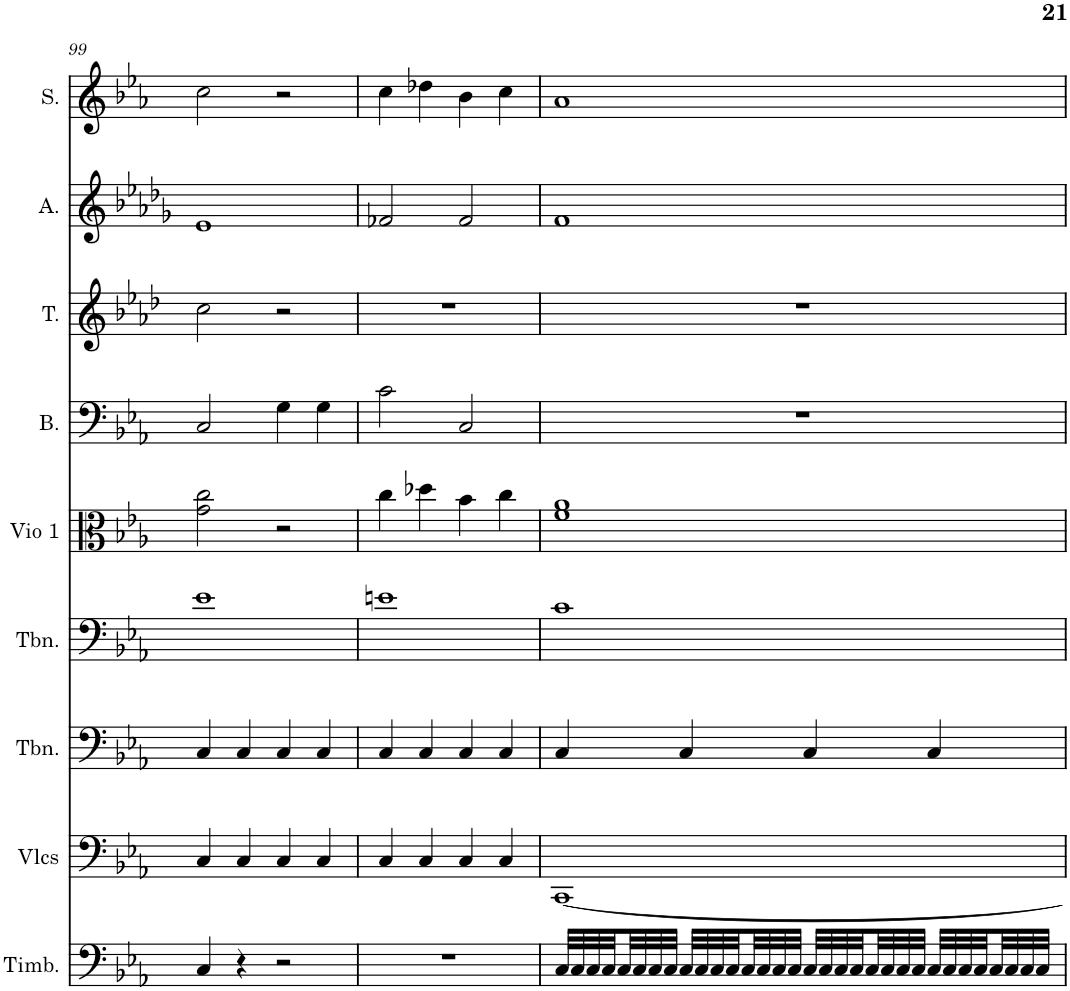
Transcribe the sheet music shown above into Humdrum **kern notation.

**kern	**kern	**kern	**kern	**kern	**kern	**kern	**kern	**kern
*part9	*part8	*part7	*part6	*part5	*part4	*part3	*part2	*part1
*staff9	*staff8	*staff7	*staff6	*staff5	*staff4	*staff3	*staff2	*staff1
*I"Timbales, Staff-1	*I"Violoncelles, D'Bass/Strings, etc	*I"Trombone, Synth strings, etc	*I"Trombone, Synth strings 2	*I"1st violins	*I"Basse	*I"Tenor	*I"Alto	*I"Soprano
*I'Timb.	*I'Vlcs	*I'Tbn.	*I'Tbn.	*I'Vio 1	*I'B.	*I'T.	*I'A.	*I'S.
!!LO:PB:g=z
*clefF4	*clefF4	*clefF4	*clefF4	*clefC3	*clefF4	*clefG2	*clefG2	*clefG2
*k[b-e-a-]	*k[b-e-a-]	*k[b-e-a-]	*k[b-e-a-]	*k[b-e-a-]	*k[b-e-a-]	*k[b-e-a-d-]	*k[b-e-a-d-g-]	*k[b-e-a-]
*M4/4	*M4/4	*M4/4	*M4/4	*M4/4	*M4/4	*M4/4	*M4/4	*M4/4
=99	=99	=99	=99	=99	=99	=99	=99	=99
4C/	4C/	4C/	1e-	2g\ 2cc\	2C/	2cc\	1e-	2cc\
4r	4C/	4C/	.	.	.	.	.	.
2r	4C/	4C/	.	2r	4G\	2r	.	2r
.	4C/	4C/	.	.	4G\	.	.	.
=100	=100	=100	=100	=100	=100	=100	=100	=100
1r	4C/	4C/	1en	4cc\	2c\	1r	2f-X/	4cc\
.	4C/	4C/	.	4dd-X\	.	.	.	4dd-X\
.	4C/	4C/	.	4b-\	2C/	.	2f-/	4b-\
.	4C/	4C/	.	4cc\	.	.	.	4cc\
=101	=101	=101	=101	=101	=101	=101	=101	=101
32C/LLL	[1CC	4C/	1c	1f 1a-	1r	1r	1f	1a-
32C/	.	.	.	.	.	.	.	.
32C/	.	.	.	.	.	.	.	.
32C/	.	.	.	.	.	.	.	.
32C/	.	.	.	.	.	.	.	.
32C/	.	.	.	.	.	.	.	.
32C/	.	.	.	.	.	.	.	.
32C/JJJ	.	.	.	.	.	.	.	.
32C/LLL	.	4C/	.	.	.	.	.	.
32C/	.	.	.	.	.	.	.	.
32C/	.	.	.	.	.	.	.	.
32C/	.	.	.	.	.	.	.	.
32C/	.	.	.	.	.	.	.	.
32C/	.	.	.	.	.	.	.	.
32C/	.	.	.	.	.	.	.	.
32C/JJJ	.	.	.	.	.	.	.	.
32C/LLL	.	4C/	.	.	.	.	.	.
32C/	.	.	.	.	.	.	.	.
32C/	.	.	.	.	.	.	.	.
32C/	.	.	.	.	.	.	.	.
32C/	.	.	.	.	.	.	.	.
32C/	.	.	.	.	.	.	.	.
32C/	.	.	.	.	.	.	.	.
32C/JJJ	.	.	.	.	.	.	.	.
32C/LLL	.	4C/	.	.	.	.	.	.
32C/	.	.	.	.	.	.	.	.
32C/	.	.	.	.	.	.	.	.
32C/	.	.	.	.	.	.	.	.
32C/	.	.	.	.	.	.	.	.
32C/	.	.	.	.	.	.	.	.
32C/	.	.	.	.	.	.	.	.
32C/JJJ	.	.	.	.	.	.	.	.
=	=	=	=	=	=	=	=	=
*-	*-	*-	*-	*-	*-	*-	*-	*-
